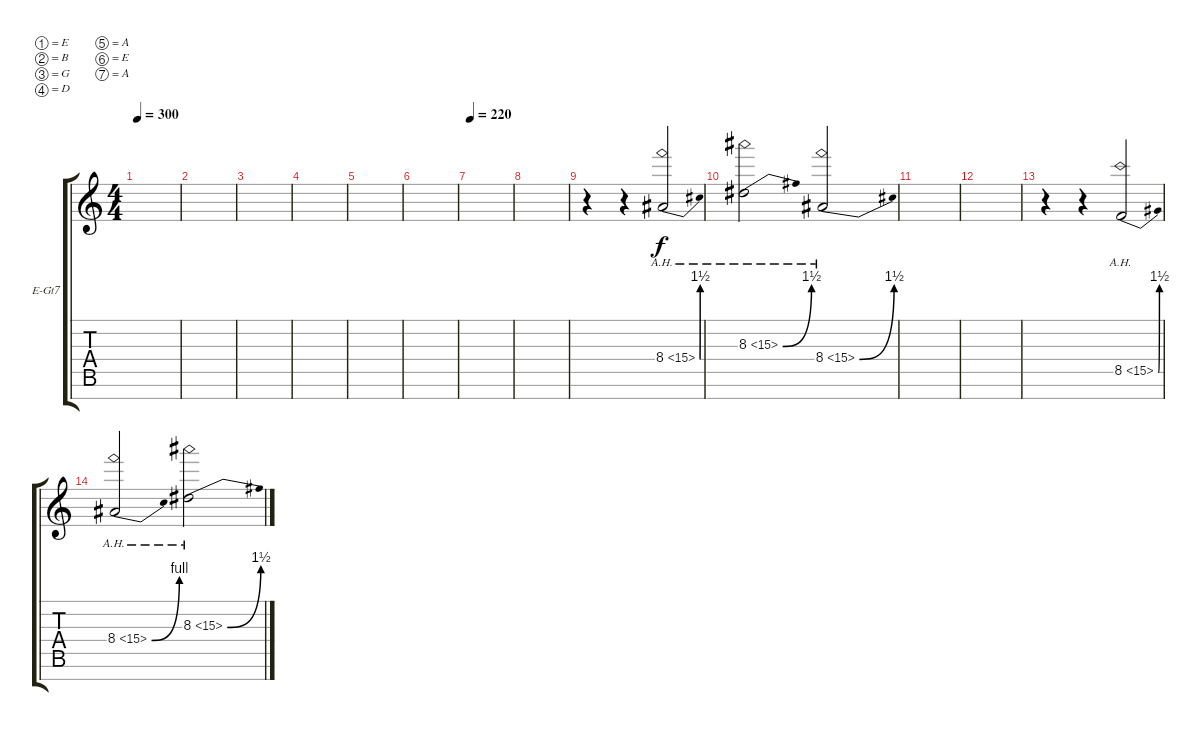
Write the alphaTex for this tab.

\defaultSystemsLayout 4
\bracketExtendMode groupsimilarinstruments
\firstSystemTrackNameOrientation horizontal
\otherSystemsTrackNameOrientation horizontal
\track ("Electric Guitar" "E-Gt7") {instrument distortionguitar}
\staff {score tabs}
\tuning (E4 B3 G3 D3 A2 E2 A1)
\ts (4 4)
\tempo 300
\clef g2
\ks c
|
|
|
|
|
|
\tempo 220
|
|
r.4 r.4 8.4{be (bend 0 0 59.4 6) ah 7}.2 |
8.3{be (bend 0 0 59.4 6) ah 7}.2 8.4{be (bend 0 0 59.4 6) ah 7}.2 |
|
|
r.4 r.4 8.5{be (bend 0 0 59.4 6) ah 7}.2 |
8.4{be (bend 0 0 60 4) ah 7}.2 8.3{be (bend 0 0 59.4 6) ah 7}.2
